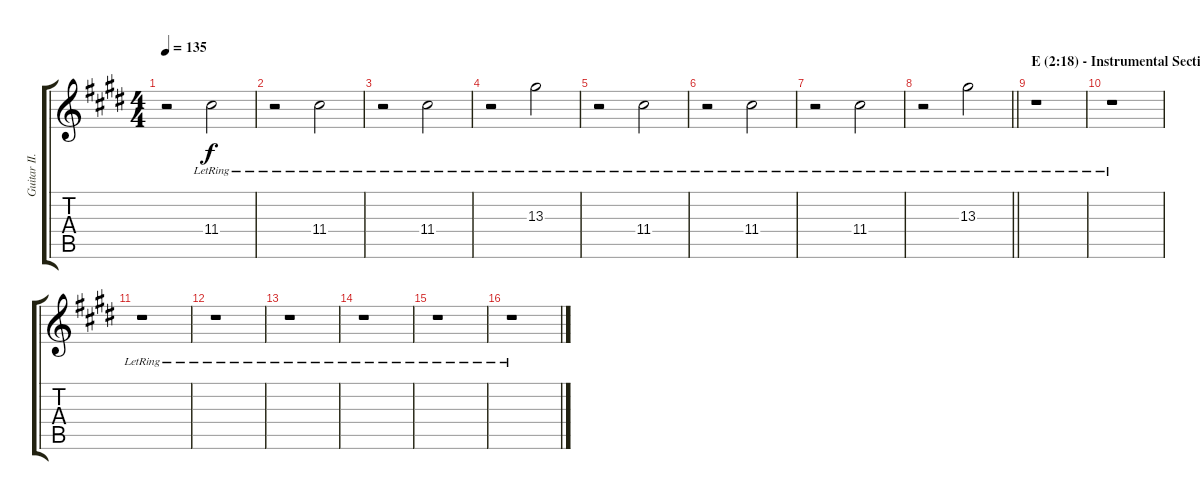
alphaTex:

\track ("Guitar II." "Guitar II.") {instrument electricguitarjazz}
\staff {score tabs}
\tuning (E4 B3 G3 D3 A2 E2) {hide}
\ts (4 4)
\tempo 135
\clef g2
\ks c#minor
r.2{dy f} 11.4{lr}.2 |
r.2 11.4{lr}.2 |
r.2 11.4{lr}.2 |
r.2 13.3{lr}.2 |
r.2 11.4{lr}.2 |
r.2 11.4{lr}.2 |
r.2 11.4{lr}.2 |
\barLineRight lightlight
r.2 13.3{lr}.2 |
\section ("" "E (2:18) - Instrumental Section")
r.1 |
r.1 |
r.1 |
r.1 |
r.1 |
r.1 |
r.1 |
r.1
